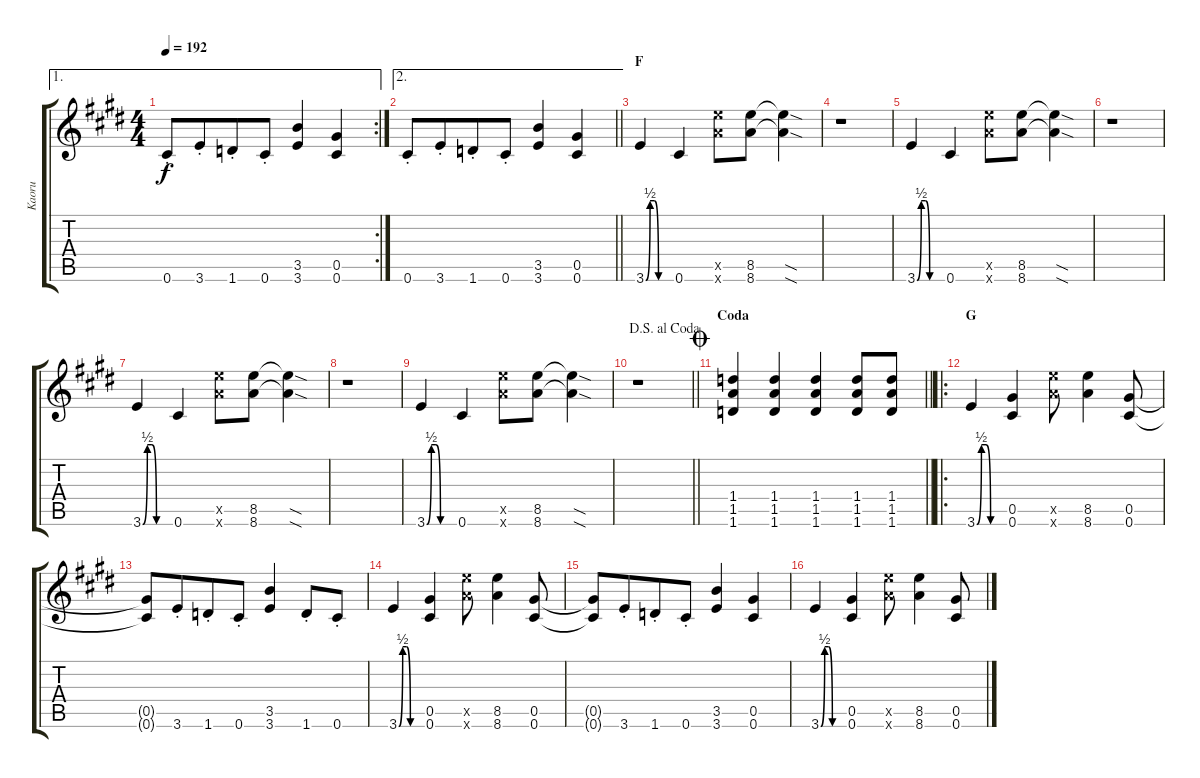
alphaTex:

\track ("Kaoru" "Kaoru") {instrument overdrivenguitar}
\staff {score tabs}
\tuning (Eb4 Bb3 Gb3 Db3 Ab2 Db2) {hide}
\ae 1
\rc 2
\ts (4 4)
\tempo 192
\clef g2
\ks c#minor
0.6{st}.8{ot 8vb dy f} 3.6{st}.8{ot 8vb beam merge} 1.6{st}.8{ot 8vb} 0.6{st}.8{ot 8vb} (3.5 3.6).4{ot 8vb} (0.5 0.6).4{ot 8vb} |
\ae 2
\barLineRight lightlight
0.6{st}.8{ot 8vb} 3.6{st}.8{ot 8vb beam merge} 1.6{st}.8{ot 8vb} 0.6{st}.8{ot 8vb} (3.5 3.6).4{ot 8vb} (0.5 0.6).4{ot 8vb} |
\section ("" "F")
3.6{be (custom 0 0 10 2 20 2 30 0 60 0)}.4{ot 8vb} 0.6.4{ot 8vb} (8.5{x} 8.6{x}).8{ot 8vb} (8.5 8.6).8{ot 8vb} (8.5{sod t} 8.6{sod t}).4{ot 8vb} |
r.1{ot 8vb} |
3.6{be (custom 0 0 10 2 20 2 30 0 60 0)}.4{ot 8vb} 0.6.4{ot 8vb} (8.5{x} 8.6{x}).8{ot 8vb} (8.5 8.6).8{ot 8vb} (8.5{sod t} 8.6{sod t}).4{ot 8vb} |
r.1{ot 8vb} |
3.6{be (custom 0 0 10 2 20 2 30 0 60 0)}.4{ot 8vb} 0.6.4{ot 8vb} (8.5{x} 8.6{x}).8{ot 8vb} (8.5 8.6).8{ot 8vb} (8.5{sod t} 8.6{sod t}).4{ot 8vb} |
r.1{ot 8vb} |
3.6{be (custom 0 0 10 2 20 2 30 0 60 0)}.4{ot 8vb} 0.6.4{ot 8vb} (8.5{x} 8.6{x}).8{ot 8vb} (8.5 8.6).8{ot 8vb} (8.5{sod t} 8.6{sod t}).4{ot 8vb} |
\jump dalsegnoalcoda
\barLineRight lightlight
r.1 |
\section ("" "Coda")
\jump coda
\barLineRight lightlight
(1.4 1.5 1.6).4{ot 8vb} (1.4 1.5 1.6).4{ot 8vb} (1.4 1.5 1.6).4{ot 8vb} (1.4 1.5 1.6).8{ot 8vb} (1.4 1.5 1.6).8{ot 8vb} |
\ro
\section ("" "G")
3.6{be (custom 0 0 10 2 20 2 30 0 60 0)}.4{ot 8vb} (0.5 0.6).4{ot 8vb} (8.5{x} 8.6{x}).8{ot 8vb} (8.5 8.6).4{ot 8vb} (0.5 0.6).8{ot 8vb} |
(0.5{t} 0.6{t}).8{ot 8vb} 3.6{st}.8{ot 8vb beam merge} 1.6{st}.8{ot 8vb} 0.6{st}.8{ot 8vb} (3.5 3.6).4{ot 8vb} 1.6{st}.8{ot 8vb} 0.6{st}.8{ot 8vb} |
3.6{be (custom 0 0 10 2 20 2 30 0 60 0)}.4{ot 8vb} (0.5 0.6).4{ot 8vb} (8.5{x} 8.6{x}).8{ot 8vb} (8.5 8.6).4{ot 8vb} (0.5 0.6).8{ot 8vb} |
(0.5{t} 0.6{t}).8{ot 8vb} 3.6{st}.8{ot 8vb beam merge} 1.6{st}.8{ot 8vb} 0.6{st}.8{ot 8vb} (3.5 3.6).4{ot 8vb} (0.5 0.6).4{ot 8vb} |
3.6{be (custom 0 0 10 2 20 2 30 0 60 0)}.4{ot 8vb} (0.5 0.6).4{ot 8vb} (8.5{x} 8.6{x}).8{ot 8vb} (8.5 8.6).4{ot 8vb} (0.5 0.6).8{ot 8vb}
